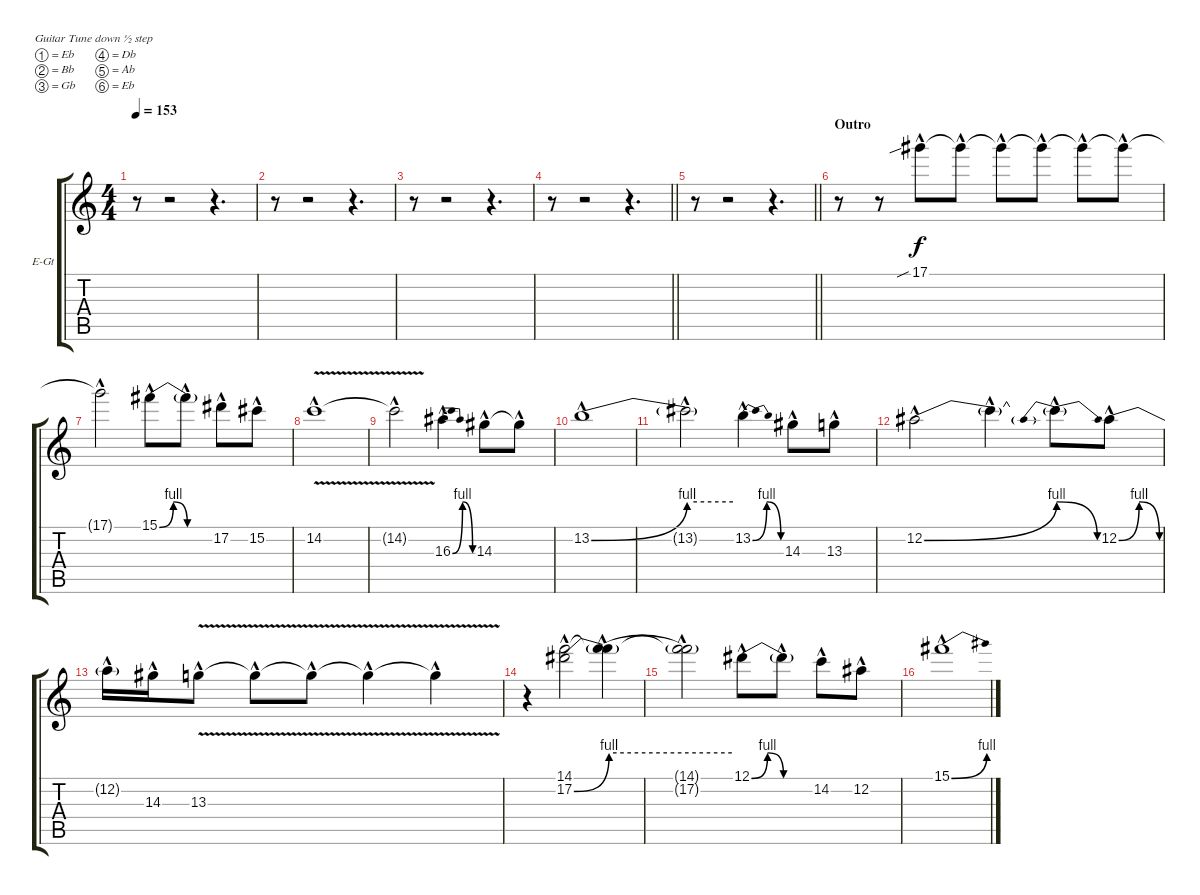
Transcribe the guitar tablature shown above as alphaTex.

\bracketExtendMode groupsimilarinstruments
\firstSystemTrackNameOrientation horizontal
\otherSystemsTrackNameOrientation horizontal
\track ("Lead Guitar" "E-Gt") {solo instrument distortionguitar}
\staff {score tabs}
\tuning (Eb4 Bb3 Gb3 Db3 Ab2 Eb2)
\ts (4 4)
\tempo 153
\clef g2
\ks c
r.8{dy f} r.2 r.4{d} |
r.8 r.2 r.4{d} |
r.8 r.2 r.4{d} |
\barLineRight lightlight
r.8 r.2 r.4{d} |
\barLineRight lightlight
r.8 r.2 r.4{d} |
\section ("" "Outro")
r.8 r.8 17.1{sib hac}.8 17.1{hac t}.8 17.1{hac t}.8 17.1{hac t}.8 17.1{hac t}.8 17.1{hac t}.8 |
17.1{hac t}.2 15.1{be (bendrelease 0 0 30 4 30 4 60 0) hac}.8 15.1{be (hold 0 0 60 0) hac t}.8 17.2{hac}.8 15.2{hac}.8 |
14.2{v hac}.1 |
14.2{v hac t}.2 16.3{be (bendrelease 0 0 30 4 30 4 60 0) hac}.4 14.3{hac}.8 14.3{hac t}.8 |
13.2{be (bend 0 0 60 4) hac}.1 |
13.2{be (hold 0 4 60 4) hac t}.2 13.2{be (bendrelease 0 0 30 4 30 4 60 0) hac}.4 14.3{hac}.8 13.3{hac}.8 |
12.2{be (bend 0 0 60 4) hac}.2 12.2{hac t}.4 12.2{be (prebendrelease 0 4 60 0) hac t}.8 12.2{be (bendrelease 0 0 30 4 30 4 60 0) hac}.8 |
12.2{be (hold 0 0 60 0) hac t}.16 14.3{hac}.16 13.3{v hac}.8 13.3{v hac t}.8 13.3{v hac t}.8 13.3{v hac t}.4 13.3{v hac t}.4 |
r.4 (14.1{hac} 17.2{be (bend 0 0 60 4) hac}).2 (14.1{hac t} 17.2{be (hold 0 4 60 4) hac t}).4 |
(14.1{hac t} 17.2{be (hold 0 4 60 4) hac t}).2 12.1{be (bendrelease 0 0 30 4 30 4 60 0) hac}.8 12.1{be (hold 0 0 60 0) hac t}.8 14.2{hac}.8 12.2{hac}.8 |
15.1{be (bend 0 0 60 4) hac}.1
